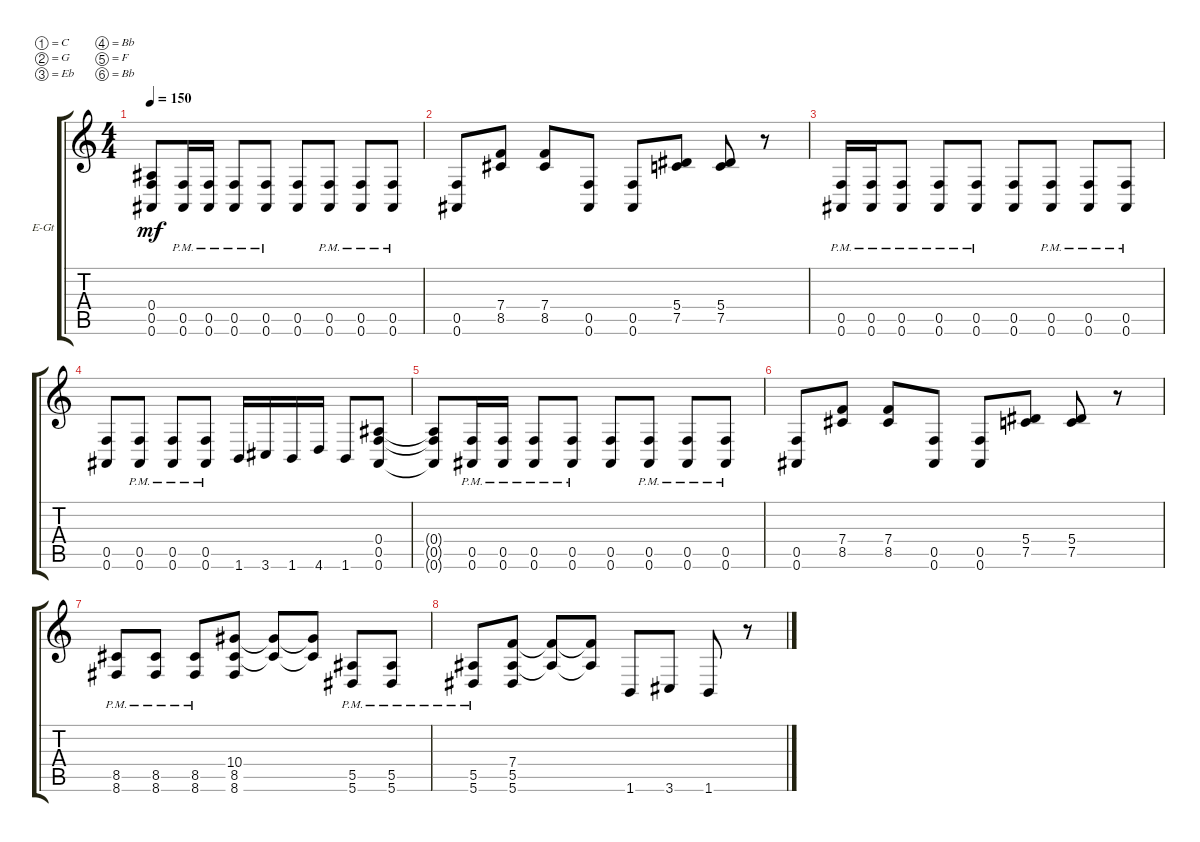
\bracketExtendMode groupsimilarinstruments
\firstSystemTrackNameOrientation horizontal
\otherSystemsTrackNameOrientation horizontal
\track ("GTR 1" "E-Gt") {instrument distortionguitar}
\staff {score tabs}
\tuning (C4 G3 Eb3 Bb2 F2 Bb1)
\ts (4 4)
\tempo 150
\clef g2
\ks c
(0.6{t} 0.5{t} 0.4{t}).8{dy mf} (0.6{pm} 0.5{pm}).16 (0.6{pm} 0.5{pm}).16 (0.6{pm} 0.5{pm}).8 (0.6{pm} 0.5{pm}).8 (0.6 0.5).8 (0.6{pm} 0.5{pm}).8 (0.6{pm} 0.5{pm}).8 (0.5{pm} 0.6{pm}).8 |
(0.5 0.6).8 (7.4 8.5).8 (7.4 8.5).8 (0.5 0.6).8 (0.5 0.6).8 (5.4 7.5).8 (5.4 7.5).8 r.8 |
(0.5{pm} 0.6{pm}).16 (0.5{pm} 0.6{pm}).16 (0.5{pm} 0.6{pm}).8 (0.5{pm} 0.6{pm}).8 (0.5{pm} 0.6{pm}).8 (0.5 0.6).8 (0.5{pm} 0.6{pm}).8 (0.5{pm} 0.6{pm}).8 (0.5{pm} 0.6{pm}).8 |
(0.5 0.6).8 (0.5{pm} 0.6{pm}).8 (0.5{pm} 0.6{pm}).8 (0.5{pm} 0.6{pm}).8 1.6.16 3.6.16 1.6.16 4.6.16 1.6.8 (0.4 0.5 0.6).8 |
(0.6{t} 0.5{t} 0.4{t}).8 (0.6{pm} 0.5{pm}).16 (0.6{pm} 0.5{pm}).16 (0.6{pm} 0.5{pm}).8 (0.6{pm} 0.5{pm}).8 (0.6 0.5).8 (0.6{pm} 0.5{pm}).8 (0.6{pm} 0.5{pm}).8 (0.5{pm} 0.6{pm}).8 |
(0.5 0.6).8 (7.4 8.5).8 (7.4 8.5).8 (0.5 0.6).8 (0.5 0.6).8 (5.4 7.5).8 (5.4 7.5).8 r.8 |
(8.5{pm} 8.6{pm}).8 (8.5{pm} 8.6{pm}).8 (8.5{pm} 8.6{pm}).8 (8.5 10.4 8.6).8 (8.5{t} 10.4{t}).8 (8.5{t} 10.4{t}).8 (5.5{pm} 5.6{pm}).8 (5.5{pm} 5.6{pm}).8 |
(5.5{pm} 5.6{pm}).8 (5.5 7.4 5.6).8 (7.4{t} 5.5{t}).8 (5.5{t} 7.4{t}).8 1.6.8 3.6.8 1.6.8 r.8
